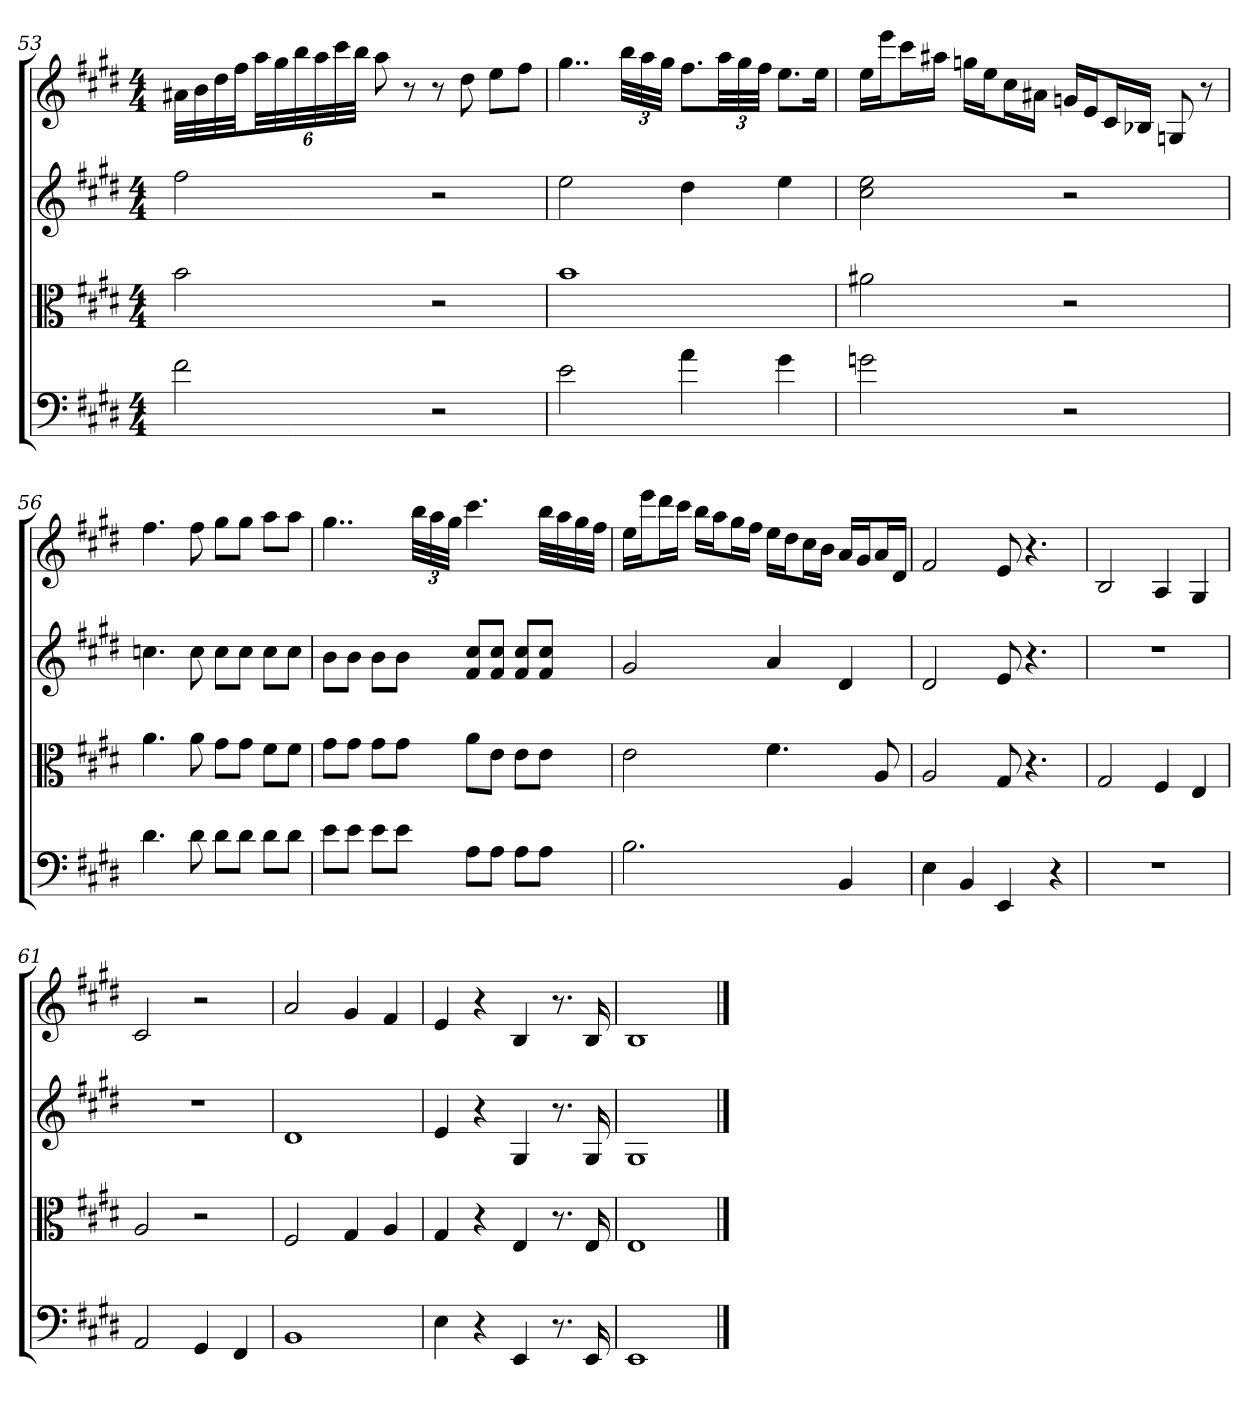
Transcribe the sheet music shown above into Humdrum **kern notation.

**kern	**kern	**kern	**kern
*part4	*part3	*part2	*part1
*staff4	*staff3	*staff2	*staff1
*clefF4	*clefC3	*	*
*k[f#c#g#d#]	*k[f#c#g#d#]	*k[f#c#g#d#]	*k[f#c#g#d#]
*E:	*E:	*E:	*E:
*M4/4	*M4/4	*M4/4	*M4/4
=53	=53	=53	=53
2f#	2b	2ff#	32a#XLLL
.	.	.	32b
.	.	.	32dd#
.	.	.	32ff#JJ
.	.	.	48aaLL
.	.	.	48gg#
.	.	.	48bb
.	.	.	48aa
.	.	.	48ccc#
.	.	.	48bbJJJ
.	.	.	8aa
.	.	.	8r
2r	2r	2r	8r
.	.	.	8dd#
.	.	.	8eeL
.	.	.	8ff#J
=54	=54	=54	=54
2e	1b	2ee	4..gg#
.	.	.	48bbLLL
.	.	.	48aa
.	.	.	48gg#JJJ
4a	.	4dd#	8.ff#L
.	.	.	48aaLL
.	.	.	48gg#
.	.	.	48ff#JJJ
4g#	.	4ee	8.eeL
.	.	.	16eeJk
=55	=55	=55	=55
2gn	2a#X	2cc# 2ee	16eeLL
.	.	.	16eeeJ
.	.	.	16ccc#L
.	.	.	16aa#XJJ
.	.	.	16ggnLL
.	.	.	16eeJ
.	.	.	16cc#L
.	.	.	16a#XJJ
2r	2r	2r	16gnLL
.	.	.	16eJ
.	.	.	16c#L
.	.	.	16B-XJJ
.	.	.	8Gn
.	.	.	8r
=56	=56	=56	=56
4.d#	4.a	4.ccn	4.ff#
8d#	8a	8cc	8ff#
8d#\L	8g#\L	8ccL	8gg#L
8d#\J	8g#\J	8ccJ	8gg#J
8d#\L	8f#\L	8ccL	8aaL
8d#\J	8f#\J	8ccJ	8aaJ
=57	=57	=57	=57
8e\L	8g#\L	8bL	4..gg#
8e\J	8g#\J	8bJ	.
8e\L	8g#\L	8bL	.
8e\J	8g#\J	8bJ	.
.	.	.	48bbLLL
.	.	.	48aa
.	.	.	48gg#JJJ
8A\L	8a\L	8f# 8cc#L	4.ccc#
8A\J	8e\J	8f# 8cc#J	.
8A\L	8e\L	8f# 8cc#L	.
8A\J	8e\J	8f# 8cc#J	32bbLLL
.	.	.	32aa
.	.	.	32gg#
.	.	.	32ff#JJJ
=58	=58	=58	=58
2.B	2e	2g#	16eeLL
.	.	.	16eeeJ
.	.	.	16ddd#L
.	.	.	16ccc#JJ
.	.	.	16bbLL
.	.	.	16aaJ
.	.	.	16gg#L
.	.	.	16ff#JJ
.	4.f#	4a	16eeLL
.	.	.	16dd#J
.	.	.	16cc#L
.	.	.	16bJJ
4BB	.	4d#	16aLL
.	.	.	16g#J
.	8A	.	16aL
.	.	.	16d#JJ
=59	=59	=59	=59
4E	2A	2d#	2f#
4BB	.	.	.
4EE	8G#	8e	8e
.	4.r	4.r	4.r
4r	.	.	.
=60	=60	=60	=60
1r	2G#	1r	2B
.	4F#	.	4A
.	4E	.	4G#
=61	=61	=61	=61
2AA	2A	1r	2c#
4GG#	2r	.	2r
4FF#	.	.	.
=62	=62	=62	=62
1BB	2F#	1d#	2a
.	4G#	.	4g#
.	4A	.	4f#
=63	=63	=63	=63
4E	4G#	4e	4e
4r	4r	4r	4r
4EE	4E	4G#	4B
8.r	8.r	8.r	8.r
16EE	16E	16G#	16B
=64	=64	=64	=64
1EE	1E	1G#	1B
==	==	==	==
*-	*-	*-	*-
